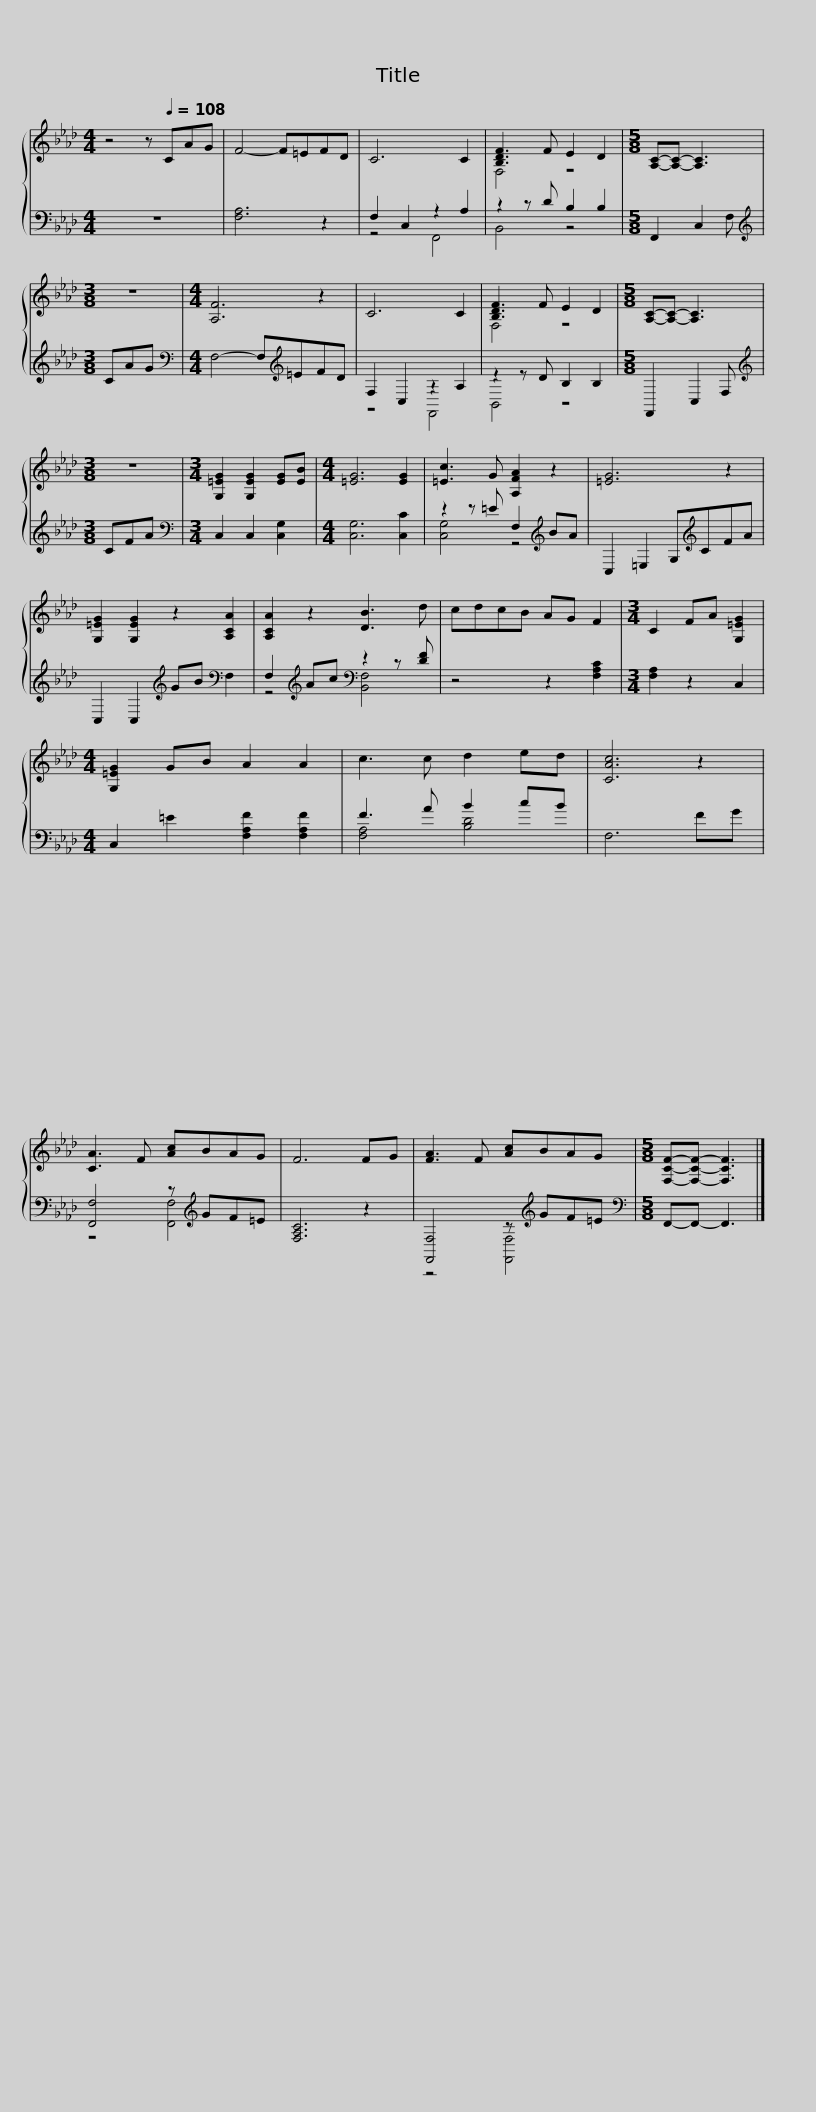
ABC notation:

X:1
%%score { ( 1 4 ) | ( 2 3 ) }
L:1/8
M:4/4
I:linebreak $
K:Ab
V:1 treble
V:4 treble
V:2 bass
V:3 bass
V:1
 z4 z[Q:1/4=108] CAG | F4- F=EFD | C6 C2 | [B,DF]3 F E2 D2 |[M:5/8] [A,C]-[A,C]- [A,C]3 | %5
[M:3/8] z3 |$[M:4/4] [A,F]6 z2 | C6 C2 | [B,DF]3 F E2 D2 |[M:5/8] [A,C]-[A,C]- [A,C]3 | %10
[M:3/8] z3 |[M:3/4] [G,=EG]2 [G,EG]2 [EG][EB] |$[M:4/4] [=EG]6 [EG]2 | [=Ec]3 G [A,FA]2 z2 | [=EG]6 z2 | %15
 [G,=EG]2 [G,EG]2 z2 [A,CA]2 |$ [A,CA]2 z2 [DB]3 d | cdcB AG F2 |[M:3/4] C2 FA [G,=EG]2 |[M:4/4] [G,=EG]2 GB A2 A2 | %20
 c3 c d2 ed |$ [CAc]6 z2 | [CA]3 F [Ac]BAG | F6 FG | [FA]3 F [Ac]BAG | %25
[M:5/8] [F,CF]-[F,CF]- [F,CF]3 |] %26
V:2
 z8 | [F,A,]6 z2 | F,2 C,2 z2 A,2 | z2 z D B,2 B,2 |[M:5/8] F,,2 C,2 F, | %5
[M:3/8][K:treble] CAG |$[M:4/4][K:bass] F,4- F,[K:treble]=EFD | F,2 C,2 z2 A,2 | z2 z D B,2 B,2 |[M:5/8] F,,2 C,2 F, | %10
[M:3/8][K:treble] CFA |[M:3/4][K:bass] C,2 C,2 [C,G,]2 |$[M:4/4] [C,G,]6 [C,C]2 | z2 z =E F,2[K:treble] BA | C,2 =E,2 G,[K:treble]CFA | %15
 C,2 C,2[K:treble] GB[K:bass] F,2 |$ F,2[K:treble] Ac[K:bass] z2 z [DF] | z4 z2 [F,A,C]2 |[M:3/4] [F,A,]2 z2 C,2 |[M:4/4] C,2 =E2 [F,A,F]2 [F,A,F]2 | %20
 F3 A B2 cB |$ F,6 FG | [F,,F,]4 z[K:treble] GF=E | [F,A,C]6 z2 | [F,,F,]4 z[K:treble] GF=E | %25
[M:5/8][K:bass] F,,-F,,- F,,3 |] %26
V:3
 x8 | x8 | z4 F,,4 | B,,4 z4 |[M:5/8] x5 | %5
[M:3/8][K:treble] x3 |$[M:4/4][K:bass] x5[K:treble] x3 | z4 F,,4 | B,,4 z4 |[M:5/8] x5 | %10
[M:3/8][K:treble] x3 |[M:3/4][K:bass] x6 |$[M:4/4] x8 | [C,G,]4 z4[K:treble] | x5[K:treble] x3 | %15
 x4[K:treble] x2[K:bass] x2 |$ z4[K:treble][K:bass] [B,,F,]4 | x8 |[M:3/4] x6 |[M:4/4] x8 | %20
 [F,A,]4 [B,D]4 |$ x8 | z4 [F,,F,]4[K:treble] | x8 | z4 [F,,F,]4[K:treble] | %25
[M:5/8][K:bass] x5 |] %26
V:4
 x8 | x8 | x8 | F,4 z4 |[M:5/8] x5 | %5
[M:3/8] x3 |$[M:4/4] x8 | x8 | F,4 z4 |[M:5/8] x5 | %10
[M:3/8] x3 |[M:3/4] x6 |$[M:4/4] x8 | x8 | x8 | %15
 x8 |$ x8 | x8 |[M:3/4] x6 |[M:4/4] x8 | %20
 x8 |$ x8 | x8 | x8 | x8 | %25
[M:5/8] x5 |] %26
